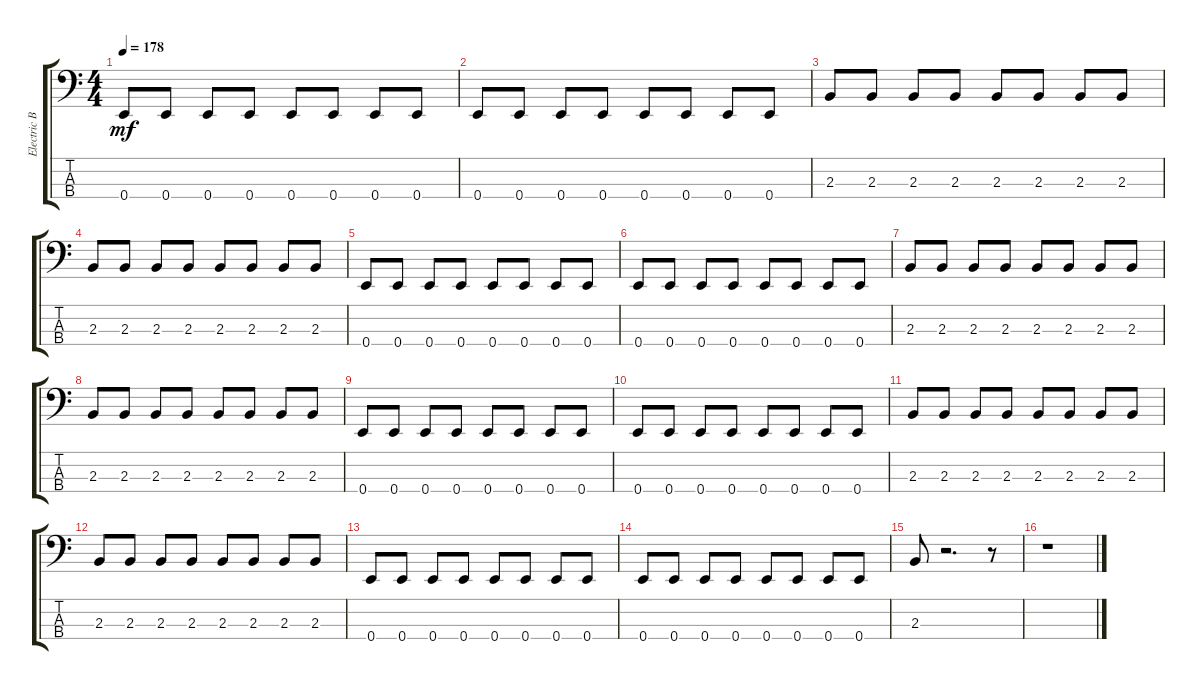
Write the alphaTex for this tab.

\track ("Electric Bass" "Electric B") {instrument electricbassfinger}
\staff {score tabs}
\tuning (G2 D2 A1 E1) {hide}
\ts (4 4)
\tempo 178
\clef f4
\ks c
0.4.8{dy mf} 0.4.8 0.4.8 0.4.8 0.4.8 0.4.8 0.4.8 0.4.8 |
0.4.8 0.4.8 0.4.8 0.4.8 0.4.8 0.4.8 0.4.8 0.4.8 |
2.3.8 2.3.8 2.3.8 2.3.8 2.3.8 2.3.8 2.3.8 2.3.8 |
2.3.8 2.3.8 2.3.8 2.3.8 2.3.8 2.3.8 2.3.8 2.3.8 |
0.4.8 0.4.8 0.4.8 0.4.8 0.4.8 0.4.8 0.4.8 0.4.8 |
0.4.8 0.4.8 0.4.8 0.4.8 0.4.8 0.4.8 0.4.8 0.4.8 |
2.3.8 2.3.8 2.3.8 2.3.8 2.3.8 2.3.8 2.3.8 2.3.8 |
2.3.8 2.3.8 2.3.8 2.3.8 2.3.8 2.3.8 2.3.8 2.3.8 |
0.4.8 0.4.8 0.4.8 0.4.8 0.4.8 0.4.8 0.4.8 0.4.8 |
0.4.8 0.4.8 0.4.8 0.4.8 0.4.8 0.4.8 0.4.8 0.4.8 |
2.3.8 2.3.8 2.3.8 2.3.8 2.3.8 2.3.8 2.3.8 2.3.8 |
2.3.8 2.3.8 2.3.8 2.3.8 2.3.8 2.3.8 2.3.8 2.3.8 |
0.4.8 0.4.8 0.4.8 0.4.8 0.4.8 0.4.8 0.4.8 0.4.8 |
0.4.8 0.4.8 0.4.8 0.4.8 0.4.8 0.4.8 0.4.8 0.4.8 |
2.3.8 r.2{d} r.8 |
r.1
